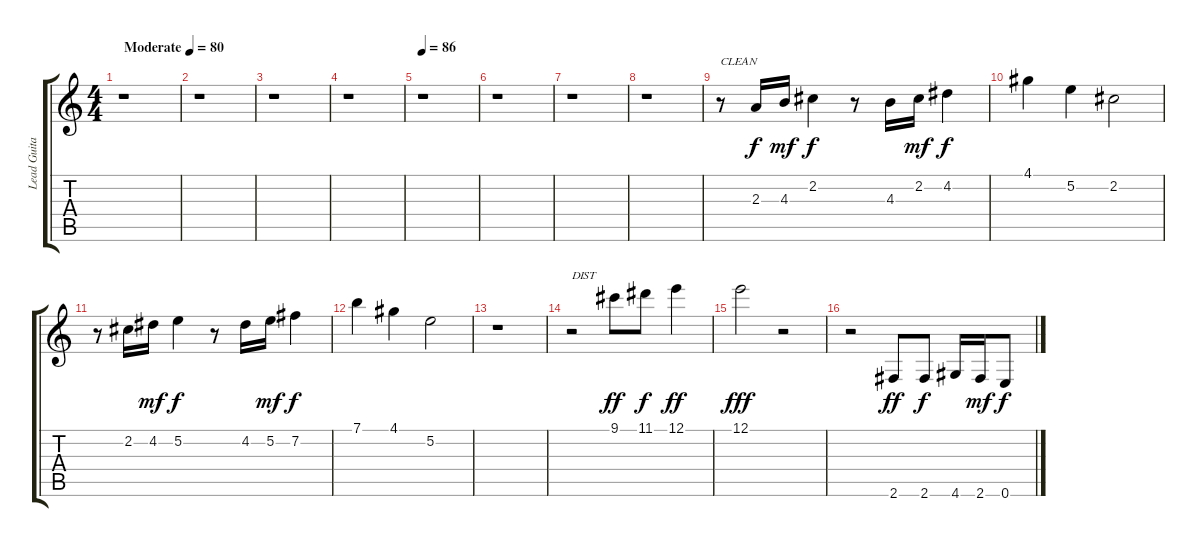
\track ("Lead Guitar" "Lead Guita") {instrument overdrivenguitar}
\staff {score tabs}
\tuning (E4 B3 G3 D3 A2 E2) {hide}
\ts (4 4)
\tempo (80 "Moderate")
\clef g2
\ks c
r.1{dy f instrument overdrivenguitar} |
r.1 |
r.1 |
r.1 |
\tempo 86
r.1 |
r.1 |
r.1 |
r.1 |
r.8{txt "CLEAN"} 2.3.16{volume 16 instrument electricguitarjazz} 4.3.16{dy mf} 2.2.4{dy f} r.8 4.3.16 2.2.16{dy mf} 4.2.4{dy f} |
4.1.4 5.2.4 2.2.2 |
r.8 2.2.16 4.2.16{dy mf} 5.2.4{dy f} r.8 4.2.16 5.2.16{dy mf} 7.2.4{dy f} |
7.1.4 4.1.4 5.2.2 |
r.1 |
r.2{txt "DIST"} 9.1.8{dy ff volume 14 balance 11 instrument overdrivenguitar} 11.1.8{dy f} 12.1.4{dy ff} |
12.1.2{dy fff} r.2 |
r.2 2.6.8{dy ff volume 12} 2.6.8{dy f} 4.6.16 2.6.16{dy mf} 0.6.8{dy f}
